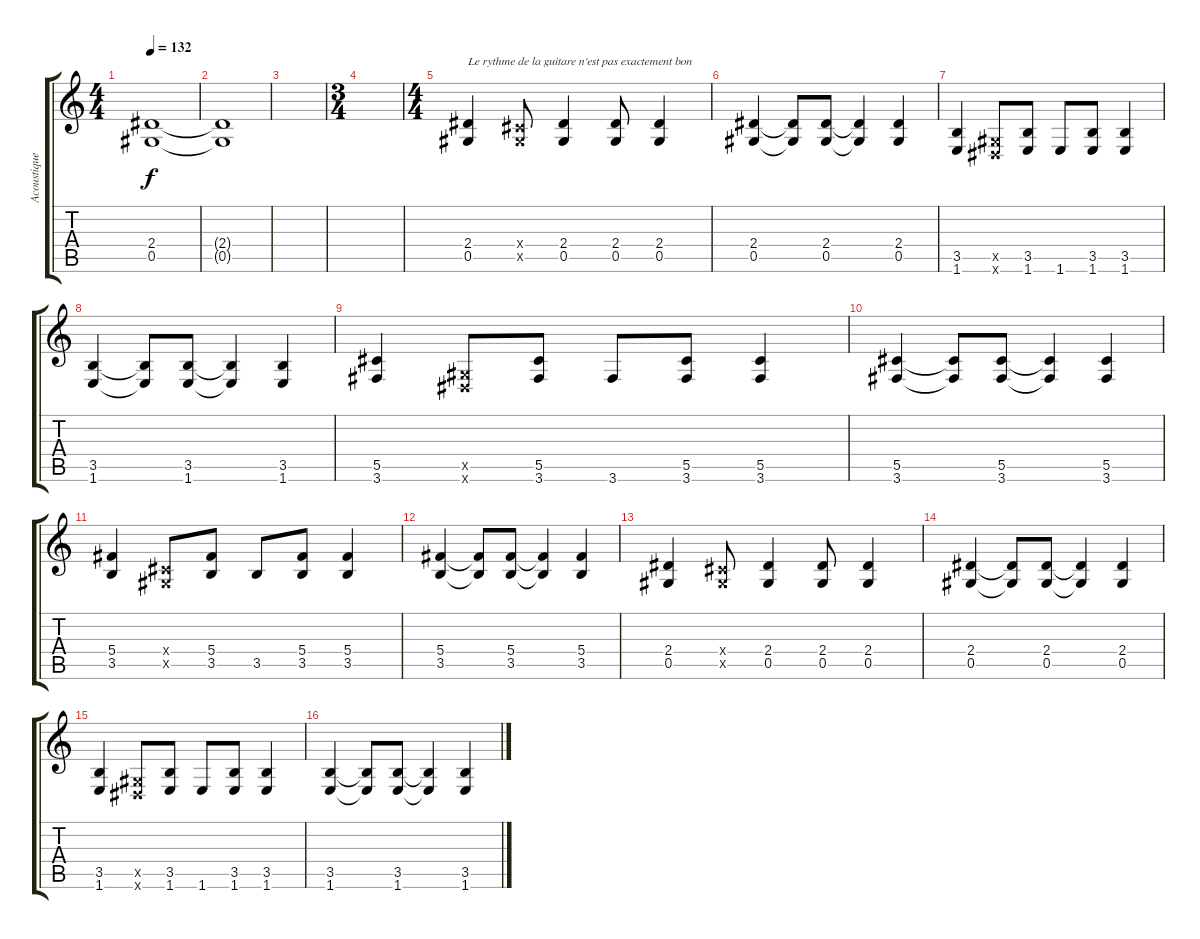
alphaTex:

\track ("Acoustique" "Acoustique") {instrument acousticguitarnylon}
\staff {score tabs}
\tuning (Eb4 Bb3 Gb3 Db3 Ab2 Eb2) {hide}
\ts (4 4)
\tempo 132
\clef g2
\ks c
(2.4 0.5).1{dy f} |
(2.4{t} 0.5{t}).1 |
|
\ts (3 4)
|
\ts (4 4)
(2.4 0.5).4{txt "Le rythme de la guitare n'est pas exactement bon"} (0.4{x} 0.5{x}).8 (2.4 0.5).4 (2.4 0.5).8 (2.4 0.5).4 |
(2.4 0.5).4 (2.4{t} 0.5{t}).8 (2.4 0.5).8 (2.4{t} 0.5{t}).4 (2.4 0.5).4 |
(3.5 1.6).4 (0.5{x} 0.6{x}).8 (3.5 1.6).8 1.6.8 (3.5 1.6).8 (3.5 1.6).4 |
(3.5 1.6).4 (3.5{t} 1.6{t}).8 (3.5 1.6).8 (3.5{t} 1.6{t}).4 (3.5 1.6).4 |
(5.5 3.6).4 (0.5{x} 0.6{x}).8 (5.5 3.6).8 3.6.8 (5.5 3.6).8 (5.5 3.6).4 |
(5.5 3.6).4 (5.5{t} 3.6{t}).8 (5.5 3.6).8 (5.5{t} 3.6{t}).4 (5.5 3.6).4 |
(5.4 3.5).4 (0.4{x} 0.5{x}).8 (5.4 3.5).8 3.5.8 (5.4 3.5).8 (5.4 3.5).4 |
(5.4 3.5).4 (5.4{t} 3.5{t}).8 (5.4 3.5).8 (5.4{t} 3.5{t}).4 (5.4 3.5).4 |
(2.4 0.5).4 (0.4{x} 0.5{x}).8 (2.4 0.5).4 (2.4 0.5).8 (2.4 0.5).4 |
(2.4 0.5).4 (2.4{t} 0.5{t}).8 (2.4 0.5).8 (2.4{t} 0.5{t}).4 (2.4 0.5).4 |
(3.5 1.6).4 (0.5{x} 0.6{x}).8 (3.5 1.6).8 1.6.8 (3.5 1.6).8 (3.5 1.6).4 |
(3.5 1.6).4 (3.5{t} 1.6{t}).8 (3.5 1.6).8 (3.5{t} 1.6{t}).4 (3.5 1.6).4
